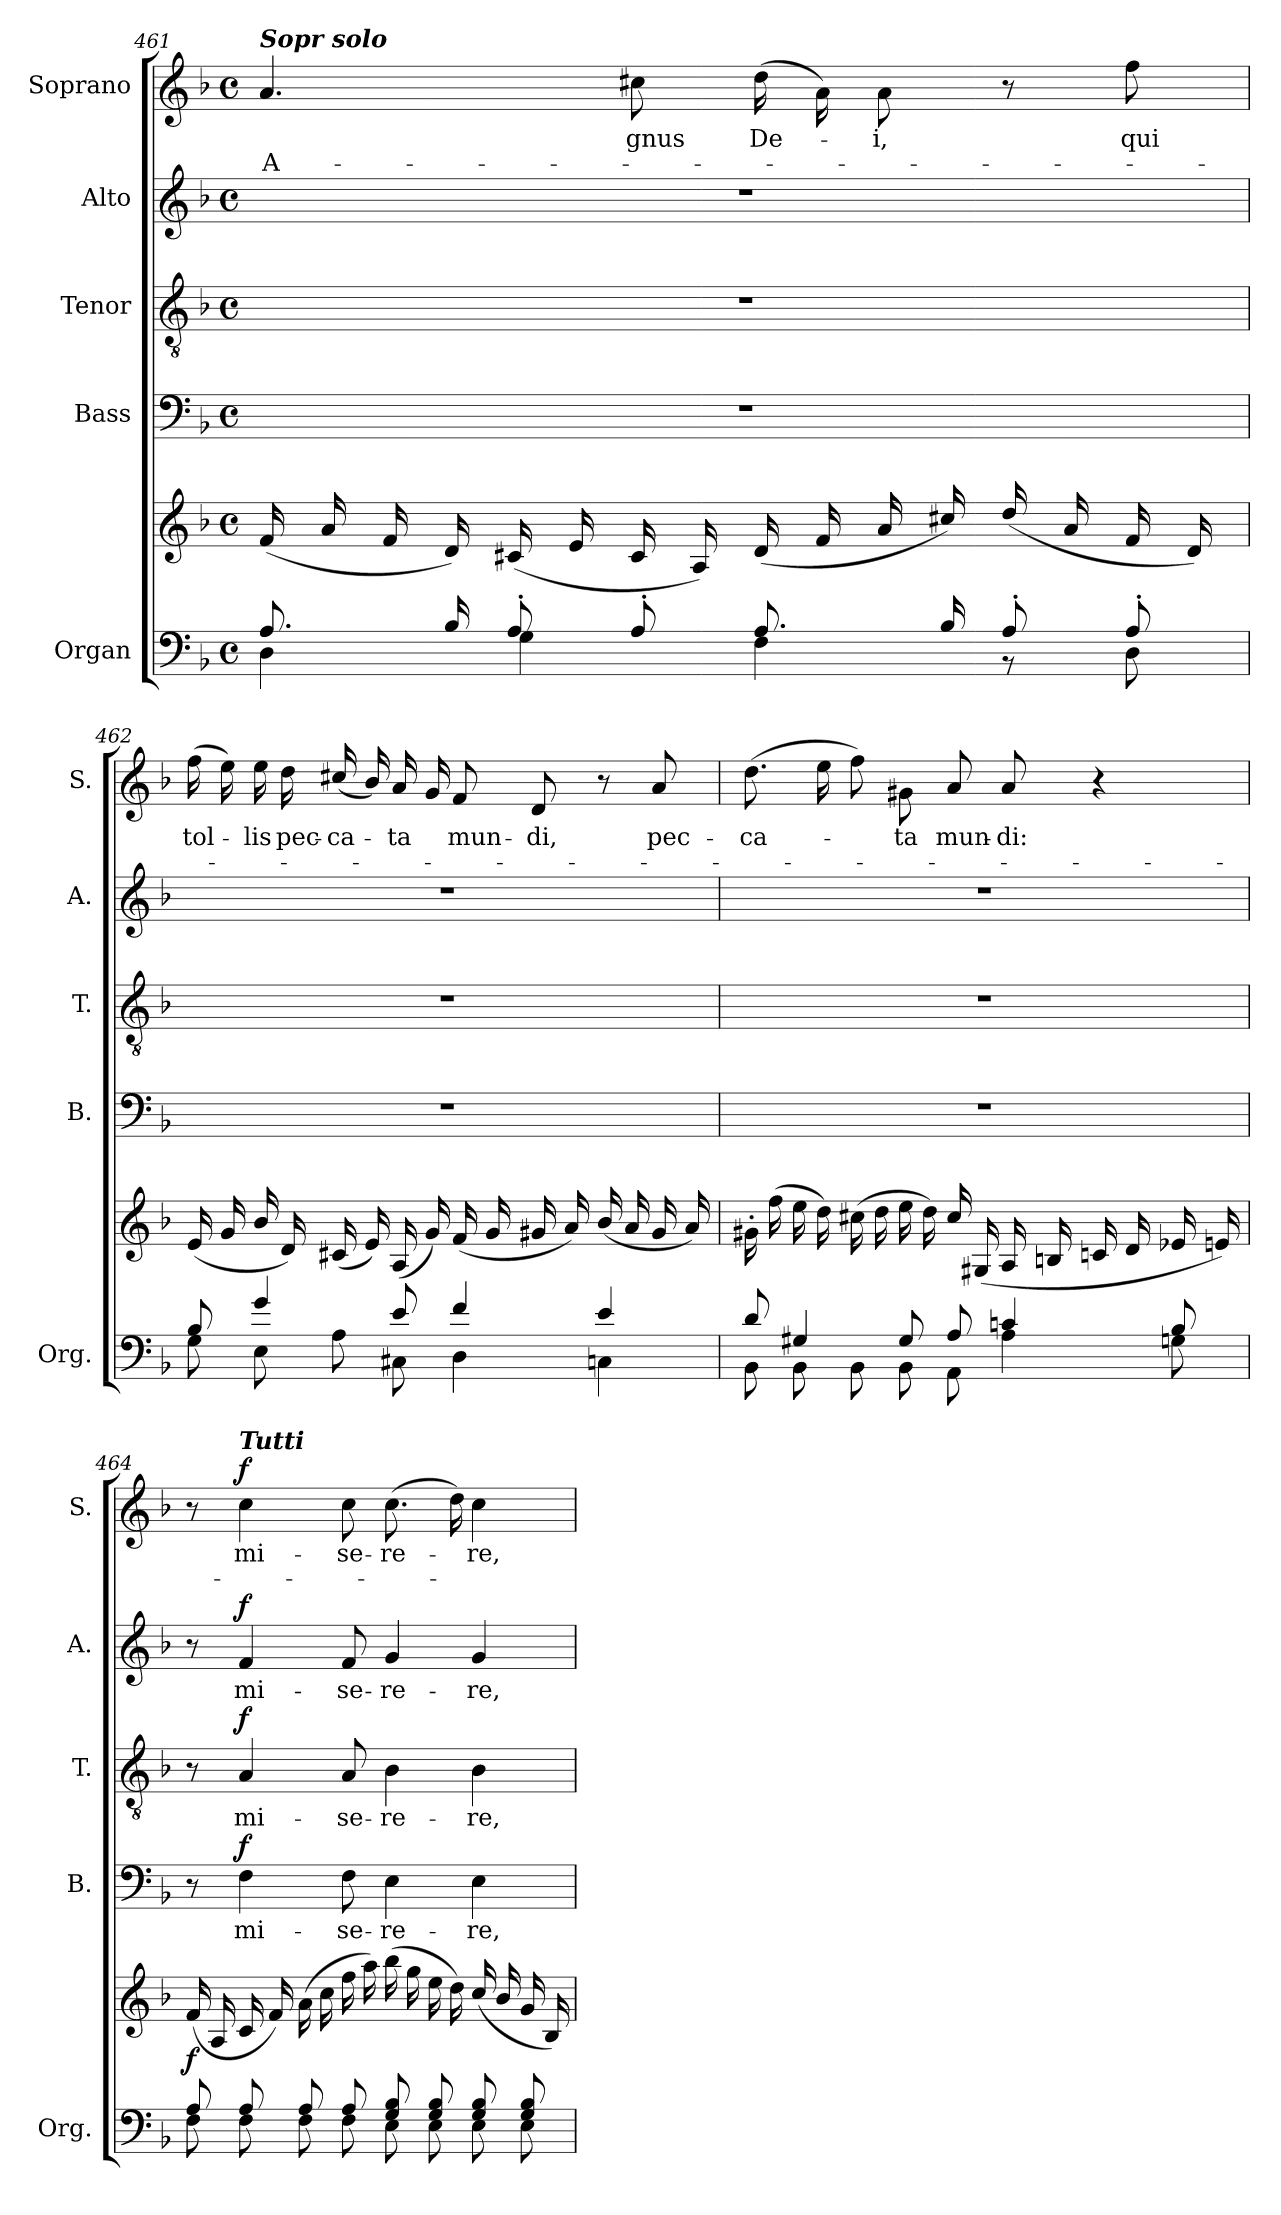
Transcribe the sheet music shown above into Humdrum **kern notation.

**kern	**kern	**dynam	**kern	**text	**dynam	**kern	**text	**dynam	**kern	**text	**dynam	**kern	**text	**text	**dynam
*part5	*part5	*part5	*part4	*part4	*part4	*part3	*part3	*part3	*part2	*part2	*part2	*part1	*part1	*part1	*part1
*staff6	*staff5	*staff5/6	*staff4	*staff4	*staff4	*staff3	*staff3	*staff3	*staff2	*staff2	*staff2	*staff1	*staff1	*staff1	*staff1
*I"Organ	*	*	*I"Bass	*	*	*I"Tenor	*	*	*I"Alto	*	*	*I"Soprano	*	*	*
*I'Org.	*	*	*I'B.	*	*	*I'T.	*	*	*I'A.	*	*	*I'S.	*	*	*
!!LO:LB:g=z
*clefF4	*clefG2	*	*clefF4	*	*	*clefGv2	*	*	*clefG2	*	*	*clefG2	*	*	*
*	*	*	*	*	*	*ITrd7c12	*	*	*	*	*	*	*	*	*
*k[b-]	*k[b-]	*	*k[b-]	*	*	*k[b-]	*	*	*k[b-]	*	*	*k[b-]	*	*	*
*F:	*F:	*	*F:	*	*	*F:	*	*	*F:	*	*	*F:	*	*	*
*M4/4	*M4/4	*	*M4/4	*	*	*M4/4	*	*	*M4/4	*	*	*M4/4	*	*	*
*met(c)	*met(c)	*	*met(c)	*	*	*met(c)	*	*	*met(c)	*	*	*met(c)	*	*	*
=461	=461	=461	=461	=461	=461	=461	=461	=461	=461	=461	=461	=461	=461	=461	=461
*^	*	*	*	*	*	*	*	*	*	*	*	*	*	*	*
!	!	!	!	!	!	!	!	!	!	!	!	!	!LO:TX:a:Bi:t=Sopr solo	!	!	!
!	!	!	!	!	!	!	!	!	!	!	!	!	!	!LO:LY:b:color=#000000	!LO:LY:b:color=#000000	!
8.Ai/	4Di\	(16fi/	.	1r	.	.	1r	.	.	1r	.	.	4.ai/	-	-A-	.
.	.	16ai/	.	.	.	.	.	.	.	.	.	.	.	.	.	.
.	.	16fi/	.	.	.	.	.	.	.	.	.	.	.	.	.	.
16B-i/	.	16di/)	.	.	.	.	.	.	.	.	.	.	.	.	.	.
8A'i/	4Gi\	(16c#Xi/	.	.	.	.	.	.	.	.	.	.	.	.	.	.
.	.	16ei/	.	.	.	.	.	.	.	.	.	.	.	.	.	.
!	!	!	!	!	!	!	!	!	!	!	!	!	!	!LO:LY:b:color=#000000	!	!
8A'i/	.	16c#i/	.	.	.	.	.	.	.	.	.	.	8cc#Xi\	-gnus	.	.
.	.	16Ai/)	.	.	.	.	.	.	.	.	.	.	.	.	.	.
!	!	!	!	!	!	!	!	!	!	!	!	!	!	!LO:LY:b:color=#000000	!	!
8.Ai/	4Fi\	(16di/	.	.	.	.	.	.	.	.	.	.	(16ddi\	De-	.	.
.	.	16fi/	.	.	.	.	.	.	.	.	.	.	16ai\)	.	.	.
!	!	!	!	!	!	!	!	!	!	!	!	!	!	!LO:LY:b:color=#000000	!	!
.	.	16ai/	.	.	.	.	.	.	.	.	.	.	8ai\	-i,	.	.
16B-i/	.	16cc#Xi/)	.	.	.	.	.	.	.	.	.	.	.	.	.	.
8A'i/	8r	(16ddi/	.	.	.	.	.	.	.	.	.	.	8r	.	.	.
.	.	16ai/	.	.	.	.	.	.	.	.	.	.	.	.	.	.
!	!	!	!	!	!	!	!	!	!	!	!	!	!	!LO:LY:b:color=#000000	!	!
8A'i/	8Di\	16fi/	.	.	.	.	.	.	.	.	.	.	8ffi\	qui	.	.
.	.	16di/)	.	.	.	.	.	.	.	.	.	.	.	.	.	.
=462	=462	=462	=462	=462	=462	=462	=462	=462	=462	=462	=462	=462	=462	=462	=462	=462
!	!	!	!	!	!	!	!	!	!	!	!	!	!	!LO:LY:b:color=#000000	!	!
8B-i/	8Gi\	(16ei/	.	1r	.	.	1r	.	.	1r	.	.	(16ffi\	tol-	.	.
.	.	16gi/	.	.	.	.	.	.	.	.	.	.	16eei\)	.	.	.
!	!	!	!	!	!	!	!	!	!	!	!	!	!	!LO:LY:b:color=#000000	!	!
4gi/	8Ei\	16b-i/	.	.	.	.	.	.	.	.	.	.	16eei\	-lis	.	.
!	!	!	!	!	!	!	!	!	!	!	!	!	!	!LO:LY:b:color=#000000	!	!
.	.	16di/)	.	.	.	.	.	.	.	.	.	.	16ddi\	pec-	.	.
!	!	!	!	!	!	!	!	!	!	!	!	!	!	!LO:LY:b:color=#000000	!	!
.	8Ai\	(16c#Xi/	.	.	.	.	.	.	.	.	.	.	(16cc#Xi/	-ca-	.	.
.	.	16ei/)	.	.	.	.	.	.	.	.	.	.	16b-i/)	.	.	.
!	!	!	!	!	!	!	!	!	!	!	!	!	!	!LO:LY:b:color=#000000	!	!
8ei/	8C#Xi\	(16Ai/	.	.	.	.	.	.	.	.	.	.	16ai/	-ta	.	.
.	.	16gi/)	.	.	.	.	.	.	.	.	.	.	16gi/	.	.	.
!	!	!	!	!	!	!	!	!	!	!	!	!	!	!LO:LY:b:color=#000000	!	!
4fi/	4Di\	(16fi/	.	.	.	.	.	.	.	.	.	.	8fi/	mun-	.	.
.	.	16gi/	.	.	.	.	.	.	.	.	.	.	.	.	.	.
!	!	!	!	!	!	!	!	!	!	!	!	!	!	!LO:LY:b:color=#000000	!	!
.	.	16g#Xi/	.	.	.	.	.	.	.	.	.	.	8di/	-di,	.	.
.	.	16ai/)	.	.	.	.	.	.	.	.	.	.	.	.	.	.
4ei/	4Cni\	(16b-i/	.	.	.	.	.	.	.	.	.	.	8r	.	.	.
.	.	16ai/	.	.	.	.	.	.	.	.	.	.	.	.	.	.
!	!	!	!	!	!	!	!	!	!	!	!	!	!	!LO:LY:b:color=#000000	!	!
.	.	16g#i/	.	.	.	.	.	.	.	.	.	.	8ai/	pec-	.	.
.	.	16ai/)	.	.	.	.	.	.	.	.	.	.	.	.	.	.
=463	=463	=463	=463	=463	=463	=463	=463	=463	=463	=463	=463	=463	=463	=463	=463	=463
!	!	!	!	!	!	!	!	!	!	!	!	!	!	!LO:LY:b:color=#000000	!	!
8di/	8BB-i\	16g#X'i\	.	1r	.	.	1r	.	.	1r	.	.	(8.ddi\	-ca-	.	.
.	.	(16ffi\	.	.	.	.	.	.	.	.	.	.	.	.	.	.
4G#Xi/	8BB-i\	16eei\	.	.	.	.	.	.	.	.	.	.	.	.	.	.
.	.	16ddi\)	.	.	.	.	.	.	.	.	.	.	16eei\	.	.	.
.	8BB-i\	(16cc#Xi\	.	.	.	.	.	.	.	.	.	.	8ffi\)	.	.	.
.	.	16ddi\	.	.	.	.	.	.	.	.	.	.	.	.	.	.
!	!	!	!	!	!	!	!	!	!	!	!	!	!	!LO:LY:b:color=#000000	!	!
8G#i/	8BB-i\	16eei\	.	.	.	.	.	.	.	.	.	.	8g#Xi\	-ta	.	.
.	.	16ddi\)	.	.	.	.	.	.	.	.	.	.	.	.	.	.
!	!	!	!	!	!	!	!	!	!	!	!	!	!	!LO:LY:b:color=#000000	!	!
8Ai/	8AAi\	16cc#i/	.	.	.	.	.	.	.	.	.	.	8ai/	mun-	.	.
.	.	(16G#Xi/	.	.	.	.	.	.	.	.	.	.	.	.	.	.
!	!	!	!	!	!	!	!	!	!	!	!	!	!	!LO:LY:b:color=#000000	!	!
4cni/	4Ai\	16Ai/	.	.	.	.	.	.	.	.	.	.	8ai/	-di:	.	.
.	.	16Bni/	.	.	.	.	.	.	.	.	.	.	.	.	.	.
.	.	16cni/	.	.	.	.	.	.	.	.	.	.	4r	.	.	.
.	.	16di/	.	.	.	.	.	.	.	.	.	.	.	.	.	.
8B-i/	8Gni\	16e-Xi/	.	.	.	.	.	.	.	.	.	.	.	.	.	.
.	.	16eni/)	.	.	.	.	.	.	.	.	.	.	.	.	.	.
!!LO:LB:g=z
=464	=464	=464	=464	=464	=464	=464	=464	=464	=464	=464	=464	=464	=464	=464	=464	=464
8Ai/	8Fi\	(16fi/	f	8r	.	.	8r	.	.	8r	.	.	8r	.	.	.
.	.	16Ai/	.	.	.	.	.	.	.	.	.	.	.	.	.	.
!	!	!	!	!	!LO:LY:b:color=#000000	!	!	!	!	!	!	!	!	!	!	!
!	!	!	!	!	!	!	!	!LO:LY:b:color=#000000	!	!	!	!	!	!	!	!
!	!	!	!	!	!	!	!	!	!	!	!LO:LY:b:color=#000000	!	!	!	!	!
!	!	!	!	!	!	!	!	!	!	!	!	!	!LO:TX:a:Bi:t=Tutti	!	!	!
!	!	!	!	!	!	!	!	!	!	!	!	!	!	!LO:LY:b:color=#000000	!	!
8Ai/	8Fi\	16ci/	.	4Fi\	mi-	f	4AAi/	mi-	f	4fi/	mi-	f	4cci\	mi-	.	f
.	.	16fi/)	.	.	.	.	.	.	.	.	.	.	.	.	.	.
8Ai/	8Fi\	(16ai\	.	.	.	.	.	.	.	.	.	.	.	.	.	.
.	.	16cci\	.	.	.	.	.	.	.	.	.	.	.	.	.	.
!	!	!	!	!	!LO:LY:b:color=#000000	!	!	!	!	!	!	!	!	!	!	!
!	!	!	!	!	!	!	!	!LO:LY:b:color=#000000	!	!	!	!	!	!	!	!
!	!	!	!	!	!	!	!	!	!	!	!LO:LY:b:color=#000000	!	!	!	!	!
!	!	!	!	!	!	!	!	!	!	!	!	!	!	!LO:LY:b:color=#000000	!	!
8Ai/	8Fi\	16ffi\	.	8Fi\	-se-	.	8AAi/	-se-	.	8fi/	-se-	.	8cci\	-se-	.	.
.	.	16aai\)	.	.	.	.	.	.	.	.	.	.	.	.	.	.
!	!	!	!	!	!LO:LY:b:color=#000000	!	!	!	!	!	!	!	!	!	!	!
!	!	!	!	!	!	!	!	!LO:LY:b:color=#000000	!	!	!	!	!	!	!	!
!	!	!	!	!	!	!	!	!	!	!	!LO:LY:b:color=#000000	!	!	!	!	!
!	!	!	!	!	!	!	!	!	!	!	!	!	!	!LO:LY:b:color=#000000	!	!
8Gi/ 8B-i	8Ei\	(16bb-i\	.	4Ei\	-re-	.	4BB-i\	-re-	.	4gi/	-re-	.	(8.cci\	-re-	.	.
.	.	16ggi\	.	.	.	.	.	.	.	.	.	.	.	.	.	.
8Gi/ 8B-i	8Ei\	16eei\	.	.	.	.	.	.	.	.	.	.	.	.	.	.
.	.	16ddi\)	.	.	.	.	.	.	.	.	.	.	16ddi\)	.	.	.
!	!	!	!	!	!LO:LY:b:color=#000000	!	!	!	!	!	!	!	!	!	!	!
!	!	!	!	!	!	!	!	!LO:LY:b:color=#000000	!	!	!	!	!	!	!	!
!	!	!	!	!	!	!	!	!	!	!	!LO:LY:b:color=#000000	!	!	!	!	!
!	!	!	!	!	!	!	!	!	!	!	!	!	!	!LO:LY:b:color=#000000	!	!
8Gi/ 8B-i	8Ei\	(16cci/	.	4Ei\	-re,	.	4BB-i\	-re,	.	4gi/	-re,	.	4cci\	-re,	.	.
.	.	16b-i/	.	.	.	.	.	.	.	.	.	.	.	.	.	.
8Gi/ 8B-i	8Ei\	16gi/	.	.	.	.	.	.	.	.	.	.	.	.	.	.
.	.	16B-i/)	.	.	.	.	.	.	.	.	.	.	.	.	.	.
*v	*v	*	*	*	*	*	*	*	*	*	*	*	*	*	*	*
=	=	=	=	=	=	=	=	=	=	=	=	=	=	=	=
*-	*-	*-	*-	*-	*-	*-	*-	*-	*-	*-	*-	*-	*-	*-	*-
